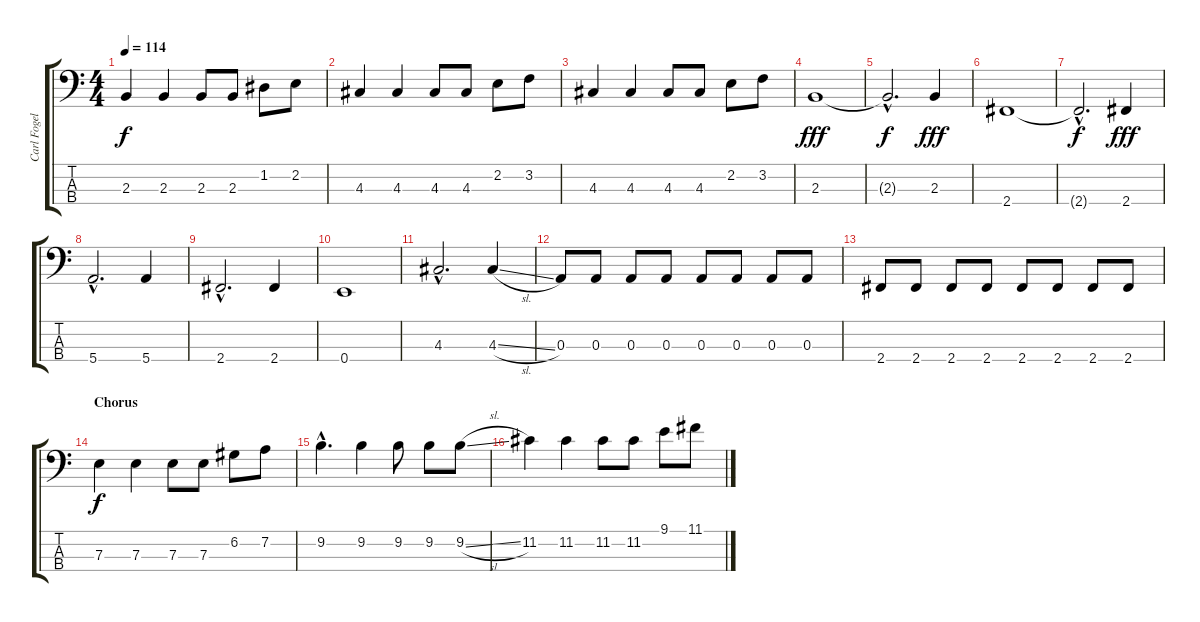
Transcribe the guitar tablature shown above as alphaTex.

\track ("Carl Fogelklou - Bass" "Carl Fogel") {instrument electricbassfinger}
\staff {score tabs}
\tuning (G2 D2 A1 E1) {hide}
\ts (4 4)
\tempo 114
\clef f4
\ks c
2.3.4{dy f} 2.3.4 2.3.8 2.3.8 1.2.8 2.2.8 |
4.3.4 4.3.4 4.3.8 4.3.8 2.2.8 3.2.8 |
4.3.4 4.3.4 4.3.8 4.3.8 2.2.8 3.2.8 |
2.3.1{dy fff} |
2.3{hac t}.2{d dy f} 2.3.4{dy fff} |
2.4.1 |
2.4{hac t}.2{d dy f} 2.4.4{dy fff} |
5.4{hac}.2{d} 5.4.4 |
2.4{hac}.2{d} 2.4.4 |
0.4.1 |
4.3{hac}.2{d} 4.3{sl}.4 |
0.3.8 0.3.8 0.3.8 0.3.8 0.3.8 0.3.8 0.3.8 0.3.8 |
2.4.8 2.4.8 2.4.8 2.4.8 2.4.8 2.4.8 2.4.8 2.4.8 |
\section ("" "Chorus")
7.3.4{dy f} 7.3.4 7.3.8 7.3.8 6.2.8 7.2.8 |
9.2{hac}.4{d} 9.2.4 9.2.8 9.2.8 9.2{sl}.8 |
11.2.4 11.2.4 11.2.8 11.2.8 9.1.8 11.1.8
